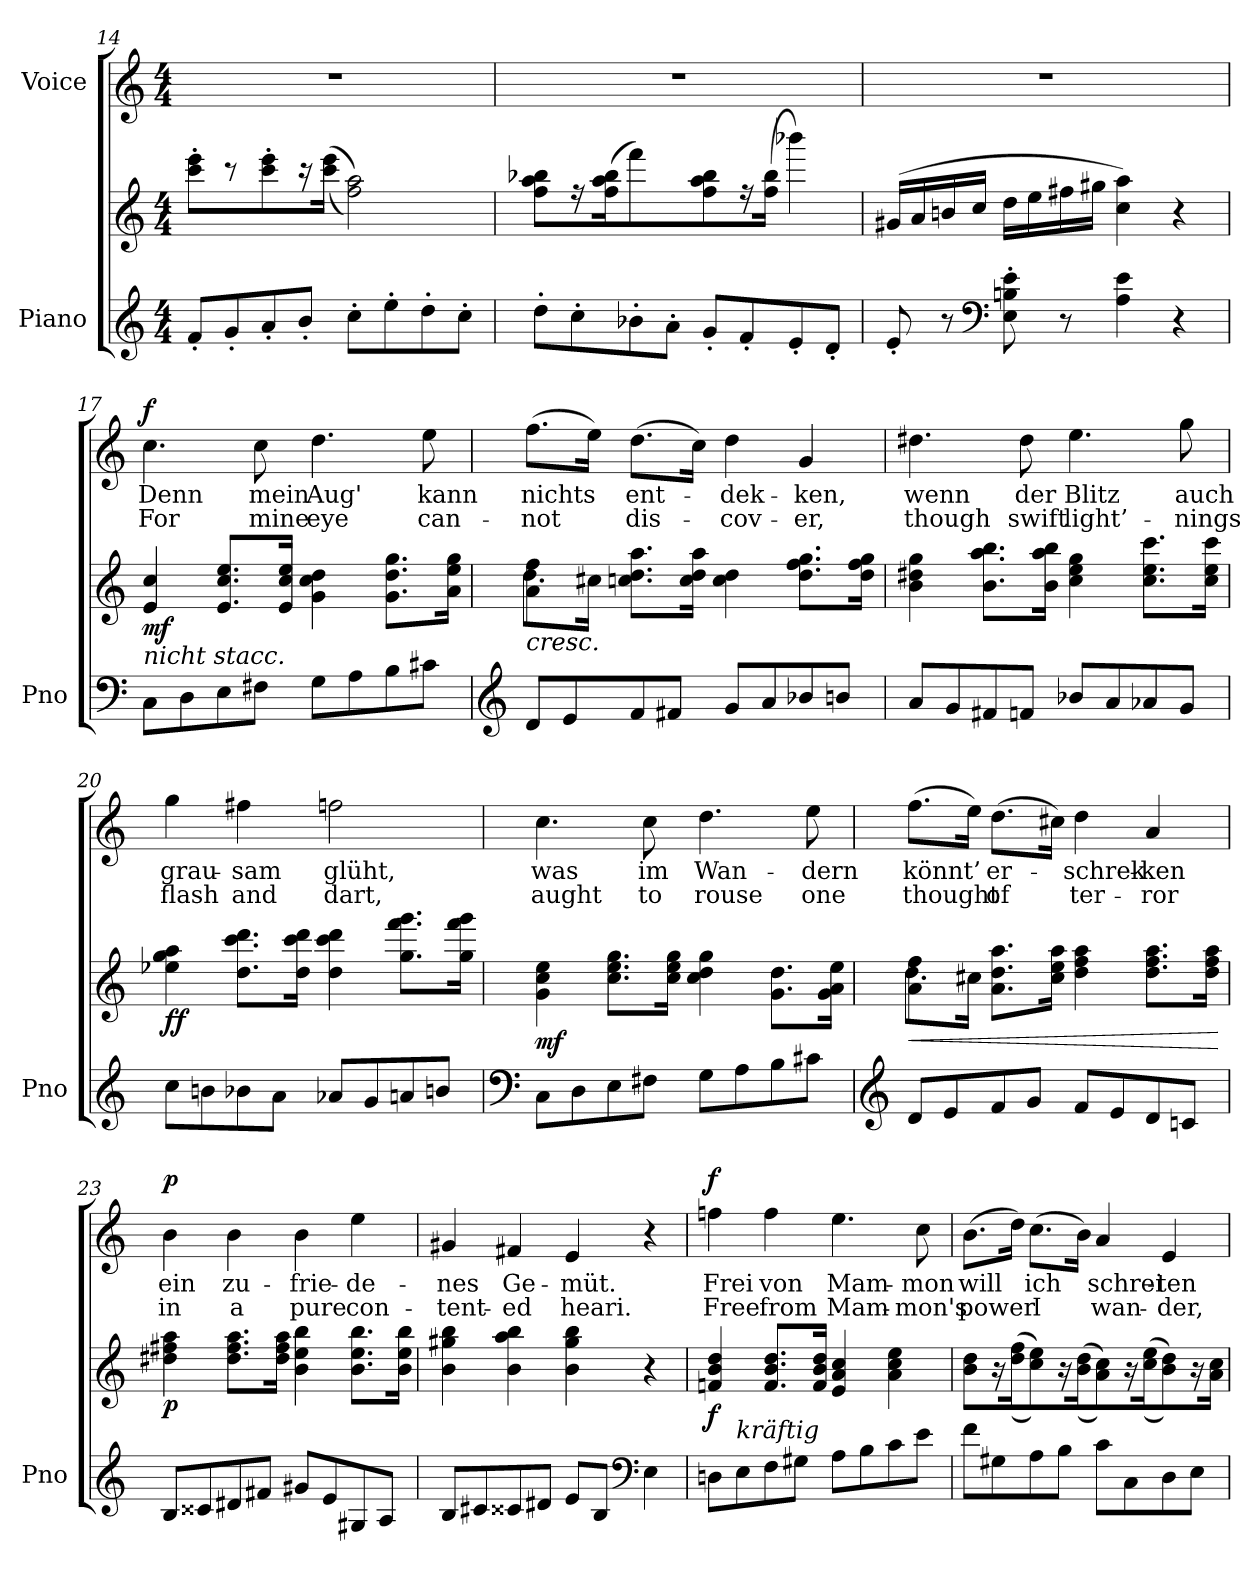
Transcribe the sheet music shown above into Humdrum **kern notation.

**kern	**kern	**dynam	**kern	**text	**text	**dynam
*part2	*part2	*part2	*part1	*part1	*part1	*part1
*staff3	*staff2	*staff2/3	*staff1	*staff1	*staff1	*staff1
*I"Piano	*	*	*I"Voice	*	*	*
*I'Pno	*	*	*	*	*	*
*clefG2	*clefG2	*	*clefG2	*	*	*
*k[]	*k[]	*	*k[]	*	*	*
*M4/4	*M4/4	*	*M4/4	*	*	*
=14	=14	=14	=14	=14	=14	=14
8f'/L	8ccc\' 8eee\'	.	1r	.	.	.
8g'/	8r	.	.	.	.	.
8a'/	8ccc\' 8eee\'L	.	.	.	.	.
8b'/J	16r	.	.	.	.	.
.	(<(16ccc\ 16eee\JJ	.	.	.	.	.
8cc'\L	2ff\ 2aa\))	.	.	.	.	.
8ee'\	.	.	.	.	.	.
8dd'\	.	.	.	.	.	.
8cc'\J	.	.	.	.	.	.
=15	=15	=15	=15	=15	=15	=15
8dd'\L	8ff\ 8aa\ 8bb-X\L	.	1r	.	.	.
8cc'\	16r	.	.	.	.	.
.	(16ff\ 16aa\ 16bb-\JJ	.	.	.	.	.
8b-X'\	4fff\)	.	.	.	.	.
8a'\J	.	.	.	.	.	.
8g'/L	8ff\ 8aa\ 8bb-\L	.	.	.	.	.
8f'/	16r	.	.	.	.	.
.	(16ff\ 16bb-\JJ	.	.	.	.	.
8e'/	4bbb-X\)	.	.	.	.	.
8d'/J	.	.	.	.	.	.
=16	=16	=16	=16	=16	=16	=16
8e'/	(16g#X/LL	.	1r	.	.	.
.	16a/	.	.	.	.	.
8r	16bn/	.	.	.	.	.
.	16cc/JJ	.	.	.	.	.
*clefF4	*	*	*	*	*	*
8E\' 8Bn\' 8e\'	16dd\LL	.	.	.	.	.
.	16ee\	.	.	.	.	.
8r	16ff#X\	.	.	.	.	.
.	16gg#X\JJ	.	.	.	.	.
4A\ 4e\	4cc\ 4aa\)	.	.	.	.	.
4r	4r	.	.	.	.	.
=17	=17	=17	=17	=17	=17	=17
!LO:TX:i:t=nicht stacc.	!	!	!	!	!	!
!	!	!LO:DY:b	!	!	!	!LO:DY:a
8C\L	4e/ 4cc/	mf	4.cc\	Denn	For	f
8D\	.	.	.	.	.	.
8E\	8.e/ 8.cc/ 8.ee/L	.	.	.	.	.
8F#X\J	.	.	8cc\	mein	mine	.
.	16e/ 16cc/ 16ee/Jk	.	.	.	.	.
8G\L	4g\ 4cc\ 4dd\	.	4.dd\	Aug'	eye	.
8A\	.	.	.	.	.	.
8B\	8.g\ 8.dd\ 8.gg\L	.	.	.	.	.
8c#X\J	.	.	8ee\	kann	can-	.
.	16a\ 16ee\ 16gg\Jk	.	.	.	.	.
=18	=18	=18	=18	=18	=18	=18
*clefG2	*	*	*	*	*	*
*	*^	*	*	*	*	*
!	!LO:TX:b:i:t=cresc.	!	!	!	!	!	!
8d/L	4a\ 4ff\	8.dd\L	.	(8.ff\L	nichts	-not	.
8e/	.	.	.	.	.	.	.
.	.	16cc#X\Jk	.	16ee\Jk)	.	.	.
8f/	8.ccn\ 8.dd\ 8.aa\L	4ryy	.	(8.dd\L	ent-	dis-	.
8f#X/J	.	.	.	.	.	.	.
.	16cc\ 16dd\ 16aa\Jk	.	.	16cc\Jk)	.	.	.
8g/L	4cc\ 4dd\	2ryy	.	4dd\	-dek-	-cov-	.
8a/	.	.	.	.	.	.	.
8b-X/	8.dd\ 8.ff\ 8.gg\L	.	.	4g/	-ken,	-er,	.
8bn/J	.	.	.	.	.	.	.
.	16dd\ 16ff\ 16gg\Jk	.	.	.	.	.	.
*	*v	*v	*	*	*	*	*
=19	=19	=19	=19	=19	=19	=19
8a/L	4b\ 4dd#X\ 4gg\	.	4.dd#X\	wenn	though	.
8g/	.	.	.	.	.	.
8f#X/	8.b\ 8.aa\ 8.bb\L	.	.	.	.	.
8fn/J	.	.	8dd#\	der	swift	.
.	16b\ 16aa\ 16bb\Jk	.	.	.	.	.
8b-X/L	4cc\ 4ee\ 4gg\	.	4.ee\	Blitz	light’-	.
8a/	.	.	.	.	.	.
8a-X/	8.cc\ 8.ee\ 8.ccc\L	.	.	.	.	.
8g/J	.	.	8gg\	auch	-nings	.
.	16cc\ 16ee\ 16ccc\Jk	.	.	.	.	.
=20	=20	=20	=20	=20	=20	=20
!	!	!LO:DY:b	!	!	!	!
8cc\L	4ee-X\ 4gg\ 4aa\	ff	4gg\	grau-	flash	.
8bn\	.	.	.	.	.	.
8b-X\	8.dd\ 8.ccc\ 8.ddd\L	.	4ff#X\	-sam	and	.
8a\J	.	.	.	.	.	.
.	16dd\ 16ccc\ 16ddd\Jk	.	.	.	.	.
8a-X/L	4dd\ 4ccc\ 4ddd\	.	2ffn\	glüht,	dart,	.
8g/	.	.	.	.	.	.
8an/	8.gg\ 8.fff\ 8.ggg\L	.	.	.	.	.
8bn/J	.	.	.	.	.	.
.	16gg\ 16fff\ 16ggg\Jk	.	.	.	.	.
=21	=21	=21	=21	=21	=21	=21
*clefF4	*	*	*	*	*	*
!	!	!LO:DY:b	!	!	!	!
8C\L	4g\ 4cc\ 4ee\	mf	4.cc\	was	aught	.
8D\	.	.	.	.	.	.
8E\	8.cc\ 8.ee\ 8.gg\L	.	.	.	.	.
8F#X\J	.	.	8cc\	im	to	.
.	16cc\ 16ee\ 16gg\Jk	.	.	.	.	.
8G\L	4cc\ 4dd\ 4gg\	.	4.dd\	Wan-	rouse	.
8A\	.	.	.	.	.	.
8B\	8.g\ 8.dd\L	.	.	.	.	.
8c#X\J	.	.	8ee\	-dern	one	.
.	16g\ 16a\ 16ee\Jk	.	.	.	.	.
=22	=22	=22	=22	=22	=22	=22
*clefG2	*	*	*	*	*	*
!	!	!LO:HP:b	!	!	!	!
*	*^	*	*	*	*	*
8d/L	4a\ 4ff\	8.dd\L	<	(8.ff\L	könnt’	thought	.
8e/	.	.	.	.	.	.	.
.	.	16cc#X\Jk	.	16ee\Jk)	.	.	.
8f/	8.a\ 8.dd\ 8.aa\L	4ryy	.	(8.dd\L	er-	of	.
8g/J	.	.	.	.	.	.	.
.	16cc#\ 16ee\ 16aa\Jk	.	.	16cc#X\Jk)	.	.	.
8f/L	4dd\ 4ff\ 4aa\	2ryy	.	4dd\	-schrek-	ter-	.
8e/	.	.	.	.	.	.	.
8d/	8.dd\ 8.ff\ 8.aa\L	.	.	4a/	-ken	-ror	.
8cn/J	.	.	.	.	.	.	.
.	16dd\ 16ff\ 16aa\Jk	.	.	.	.	.	.
*	*v	*v	*	*	*	*	*
.	.	[	.	.	.	.
=23	=23	=23	=23	=23	=23	=23
!	!	!LO:DY:b	!	!	!	!LO:DY:b
8B/L	4dd#X\ 4ff#X\ 4aa\	p	4b\	ein	in	p
8c##X/	.	.	.	.	.	.
8d#X/	8.dd#\ 8.ff#\ 8.aa\L	.	4b\	zu-	a	.
8f#X/J	.	.	.	.	.	.
.	16dd#\ 16ff#\ 16aa\Jk	.	.	.	.	.
8g#X/L	4b\ 4ee\ 4bb\	.	4b\	-frie-	pure	.
8e/	.	.	.	.	.	.
8G#X/	8.b\ 8.ee\ 8.bb\L	.	4ee\	-de-	con-	.
8A/J	.	.	.	.	.	.
.	16b\ 16ee\ 16bb\Jk	.	.	.	.	.
=24	=24	=24	=24	=24	=24	=24
8B/L	4b\ 4gg#X\ 4bb\	.	4g#X/	-nes	-tent-	.
8c#X/	.	.	.	.	.	.
8c##X/	4b\ 4aa\ 4bb\	.	4f#X/	Ge-	-ed	.
8d#X/J	.	.	.	.	.	.
8e/L	4b\ 4gg#\ 4bb\	.	4e/	-müt.	heari.	.
8B/J	.	.	.	.	.	.
*clefF4	*	*	*	*	*	*
4E\	4r	.	4r	.	.	.
=25	=25	=25	=25	=25	=25	=25
!	!	!LO:DY:b	!	!	!	!LO:DY:a
8Dn\L	4fn/ 4b/ 4dd/	f	4ffn\	Frei	Free	f
!LO:TX:i:t=kräftig	!	!	!	!	!	!
8E\	.	.	.	.	.	.
8F\	8.f/ 8.b/ 8.dd/L	.	4ff\	von	from	.
8G#X\J	.	.	.	.	.	.
.	16f/ 16b/ 16dd/Jk	.	.	.	.	.
8A\L	4e/ 4a/ 4cc/	.	4.ee\	Mam-	Mam-	.
8B\	.	.	.	.	.	.
8c\	4a\ 4cc\ 4ee\	.	.	.	.	.
8e\J	.	.	8cc\	-mon	-mon's	.
=26	=26	=26	=26	=26	=26	=26
8f\L	8b\ 8dd\L	.	(8.b\L	will	power	.
8G#X\	16r	.	.	.	.	.
.	((<16dd\ 16ff\JJ	.	16dd\Jk)	.	.	.
8A\	8cc\ 8ee\L))	.	(8.cc\L	ich	I	.
8B\J	16r	.	.	.	.	.
.	((<16b\ 16dd\JJ	.	16b\Jk)	.	.	.
8c\L	8a\ 8cc\L))	.	4a/	schrei-	wan-	.
8C\	16r	.	.	.	.	.
.	((<16cc\ 16ee\JJ	.	.	.	.	.
8D\	8b\ 8dd\L))	.	4e/	-ten	-der,	.
8E\J	16r	.	.	.	.	.
.	16a\ 16cc\JJ	.	.	.	.	.
=	=	=	=	=	=	=
*-	*-	*-	*-	*-	*-	*-
